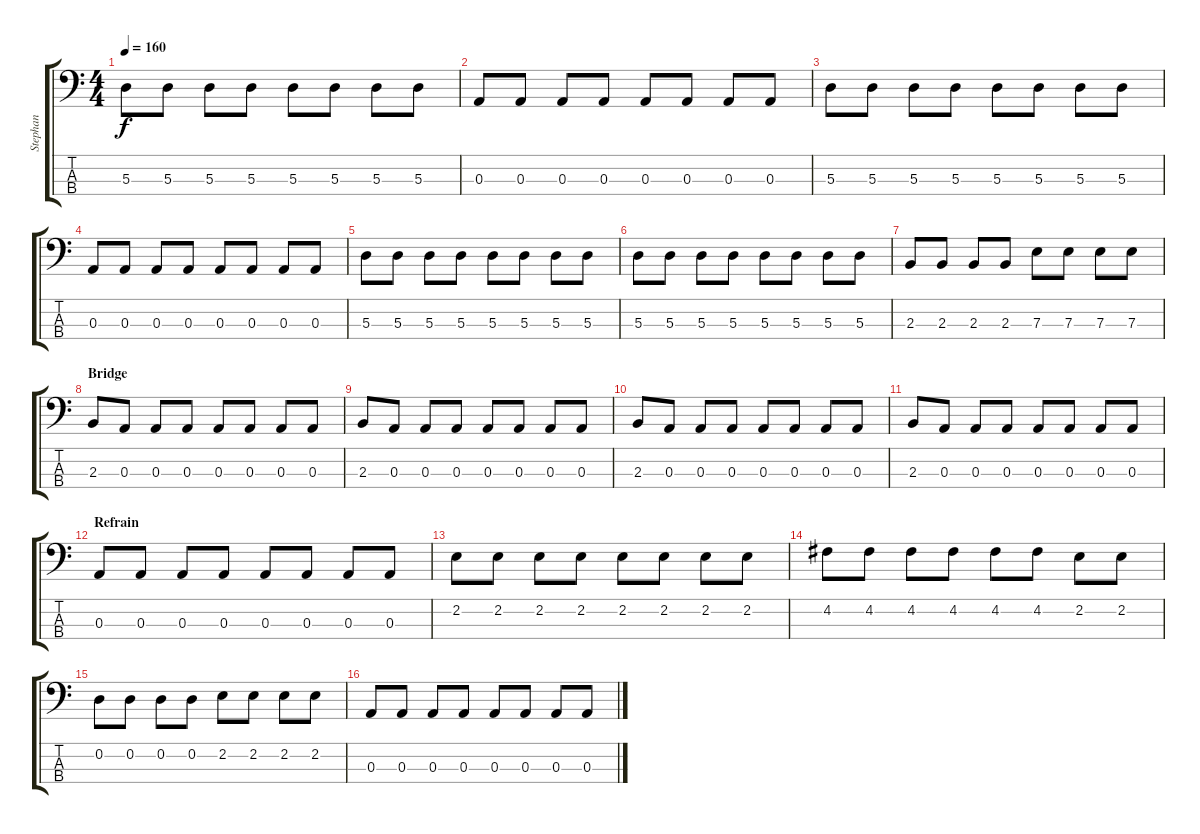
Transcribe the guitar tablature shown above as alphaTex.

\track ("Stephan" "Stephan") {instrument electricbasspick}
\staff {score tabs}
\tuning (G2 D2 A1 E1) {hide}
\ts (4 4)
\tempo 160
\clef f4
\ks c
5.3.8{dy f} 5.3.8 5.3.8 5.3.8 5.3.8 5.3.8 5.3.8 5.3.8 |
0.3.8 0.3.8 0.3.8 0.3.8 0.3.8 0.3.8 0.3.8 0.3.8 |
5.3.8 5.3.8 5.3.8 5.3.8 5.3.8 5.3.8 5.3.8 5.3.8 |
0.3.8 0.3.8 0.3.8 0.3.8 0.3.8 0.3.8 0.3.8 0.3.8 |
5.3.8 5.3.8 5.3.8 5.3.8 5.3.8 5.3.8 5.3.8 5.3.8 |
5.3.8 5.3.8 5.3.8 5.3.8 5.3.8 5.3.8 5.3.8 5.3.8 |
2.3.8 2.3.8 2.3.8 2.3.8 7.3.8 7.3.8 7.3.8 7.3.8 |
\section ("" "Bridge")
2.3.8 0.3.8 0.3.8 0.3.8 0.3.8 0.3.8 0.3.8 0.3.8 |
2.3.8 0.3.8 0.3.8 0.3.8 0.3.8 0.3.8 0.3.8 0.3.8 |
2.3.8 0.3.8 0.3.8 0.3.8 0.3.8 0.3.8 0.3.8 0.3.8 |
2.3.8 0.3.8 0.3.8 0.3.8 0.3.8 0.3.8 0.3.8 0.3.8 |
\section ("" "Refrain")
0.3.8 0.3.8 0.3.8 0.3.8 0.3.8 0.3.8 0.3.8 0.3.8 |
2.2.8 2.2.8 2.2.8 2.2.8 2.2.8 2.2.8 2.2.8 2.2.8 |
4.2.8 4.2.8 4.2.8 4.2.8 4.2.8 4.2.8 2.2.8 2.2.8 |
0.2.8 0.2.8 0.2.8 0.2.8 2.2.8 2.2.8 2.2.8 2.2.8 |
0.3.8 0.3.8 0.3.8 0.3.8 0.3.8 0.3.8 0.3.8 0.3.8
